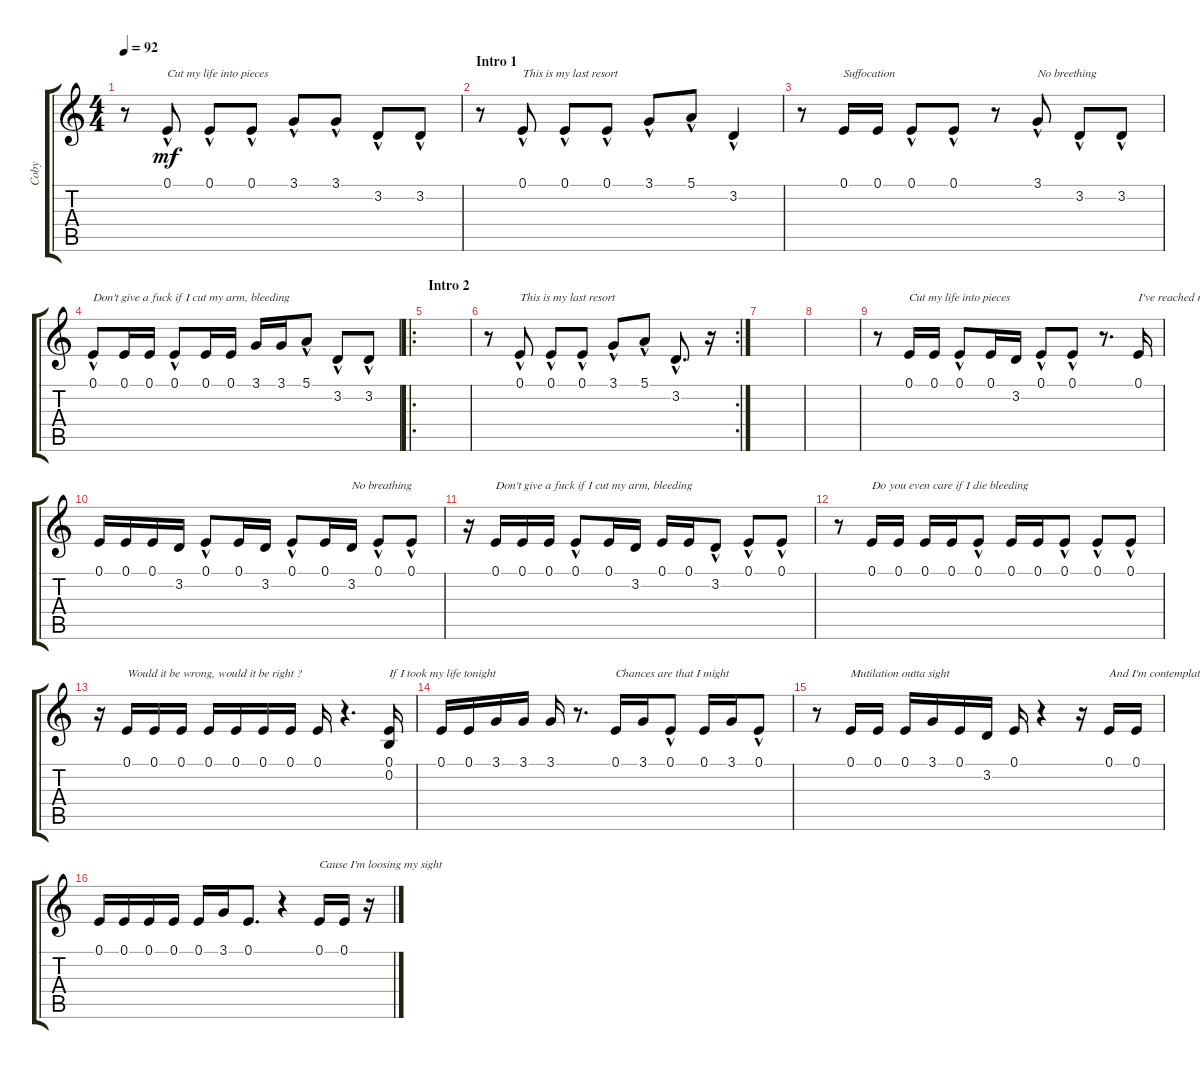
\track ("Coby" "Coby") {instrument clarinet}
\staff {score tabs}
\tuning (E4 B3 G3 D3 A2 E2) {hide}
\ts (4 4)
\tempo 92
\clef g2
\ks c
r.8{dy mf instrument clarinet} 0.1{hac}.8{txt "Cut my life into pieces"} 0.1{hac}.8 0.1{hac}.8 3.1{hac}.8 3.1{hac}.8 3.2{hac}.8 3.2{hac}.8 |
\section ("" "Intro 1")
r.8 0.1{hac}.8{txt "This is my last resort"} 0.1{hac}.8 0.1{hac}.8 3.1{hac}.8 5.1{hac}.8 3.2{hac}.4 |
r.8 0.1.16{txt "Suffocation"} 0.1.16 0.1{hac}.8 0.1{hac}.8 r.8 3.1{hac}.8{txt "No breething"} 3.2{hac}.8 3.2{hac}.8 |
0.1{hac}.8{txt "Don't give a fuck if I cut my arm, bleeding"} 0.1.16 0.1.16 0.1{hac}.8 0.1.16 0.1.16 3.1.16 3.1.16 5.1{hac}.8 3.2{hac}.8 3.2{hac}.8 |
\ro
\section ("" "Intro 2")
|
\rc 2
r.8 0.1{hac}.8{txt "This is my last resort"} 0.1{hac}.8 0.1{hac}.8 3.1{hac}.8 5.1{hac}.8 3.2{hac}.8{d} r.16 |
|
|
r.8 0.1.16{txt "Cut my life into pieces"} 0.1.16 0.1{hac}.8 0.1.16 3.2.16 0.1{hac}.8 0.1{hac}.8 r.8{d} 0.1.16{txt "I've reached my last resort    Suffocation "} |
0.1.16 0.1.16 0.1.16 3.2.16 0.1{hac}.8 0.1.16 3.2.16 0.1{hac}.8 0.1.16 3.2.16{txt "No breathing"} 0.1{hac}.8 0.1{hac}.8 |
r.16 0.1.16{txt "Don't give a fuck if I cut my arm, bleeding"} 0.1.16 0.1.16 0.1{hac}.8 0.1.16 3.2.16 0.1.16 0.1.16 3.2{hac}.8 0.1{hac}.8 0.1{hac}.8 |
r.8 0.1.16{txt "Do you even care if I die bleeding"} 0.1.16 0.1.16 0.1.16 0.1{hac}.8 0.1.16 0.1.16 0.1{hac}.8 0.1{hac}.8 0.1{hac}.8 |
r.16 0.1.16{txt "Would it be wrong, would it be right ?"} 0.1.16 0.1.16 0.1.16 0.1.16 0.1.16 0.1.16 0.1.16 r.4{d} (0.1 0.2).16{txt "If I took my life tonight"} |
0.1.16 0.1.16 3.1.16 3.1.16 3.1.16 r.8{d} 0.1.16{txt "Chances are that I might"} 3.1.16 0.1{hac}.8 0.1.16 3.1.16 0.1{hac}.8 |
r.8 0.1.16{txt "Mutilation outta sight"} 0.1.16 0.1.16 3.1.16 0.1.16 3.2.16 0.1.16 r.4 r.16 0.1.16{txt "And I'm contemplating suicide"} 0.1.16 |
0.1.16 0.1.16 0.1.16 0.1.16 0.1.16{volume 14} 3.1.16 0.1.8{d} r.4 0.1.16{txt "Cause I'm loosing my sight"} 0.1.16 r.16
